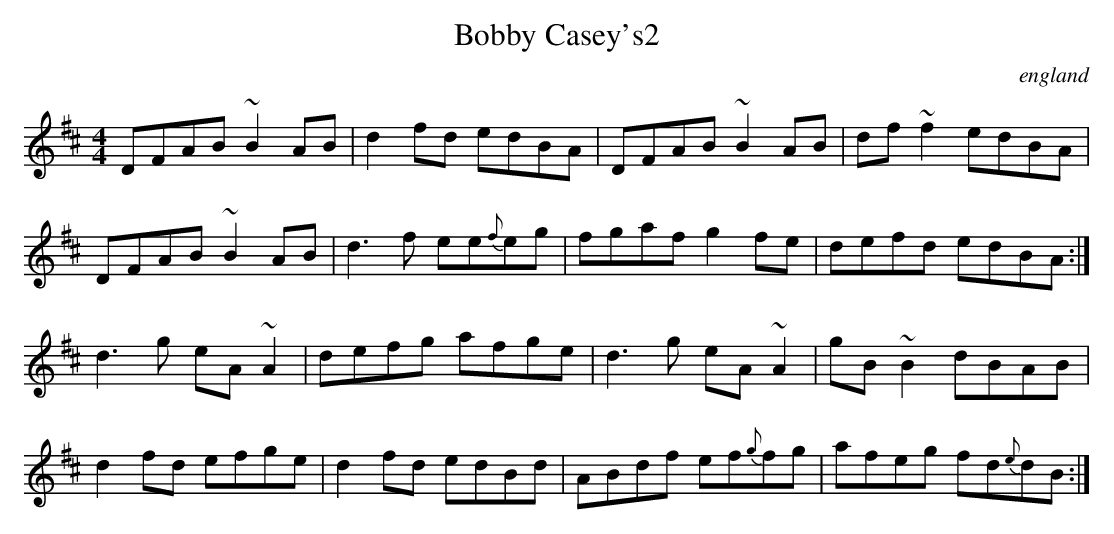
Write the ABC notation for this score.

X:1
T:Bobby Casey's2
O:england
M:4/4
L:1/8
K:D
DFAB ~B2  AB | d2 fd edBA | DFAB ~B2 AB |  df ~f2 edBA |
DFAB ~B2 AB | d3 f ee{f}eg | fgaf g2 fe | defd edBA :|
d3 g eA ~A2 | defg afge | d3 g eA ~A2 | gB ~B2 dBAB |
d2 fd efge | d2 fd edBd | ABdf ef{g}fg | afeg fd{e}dB :|
